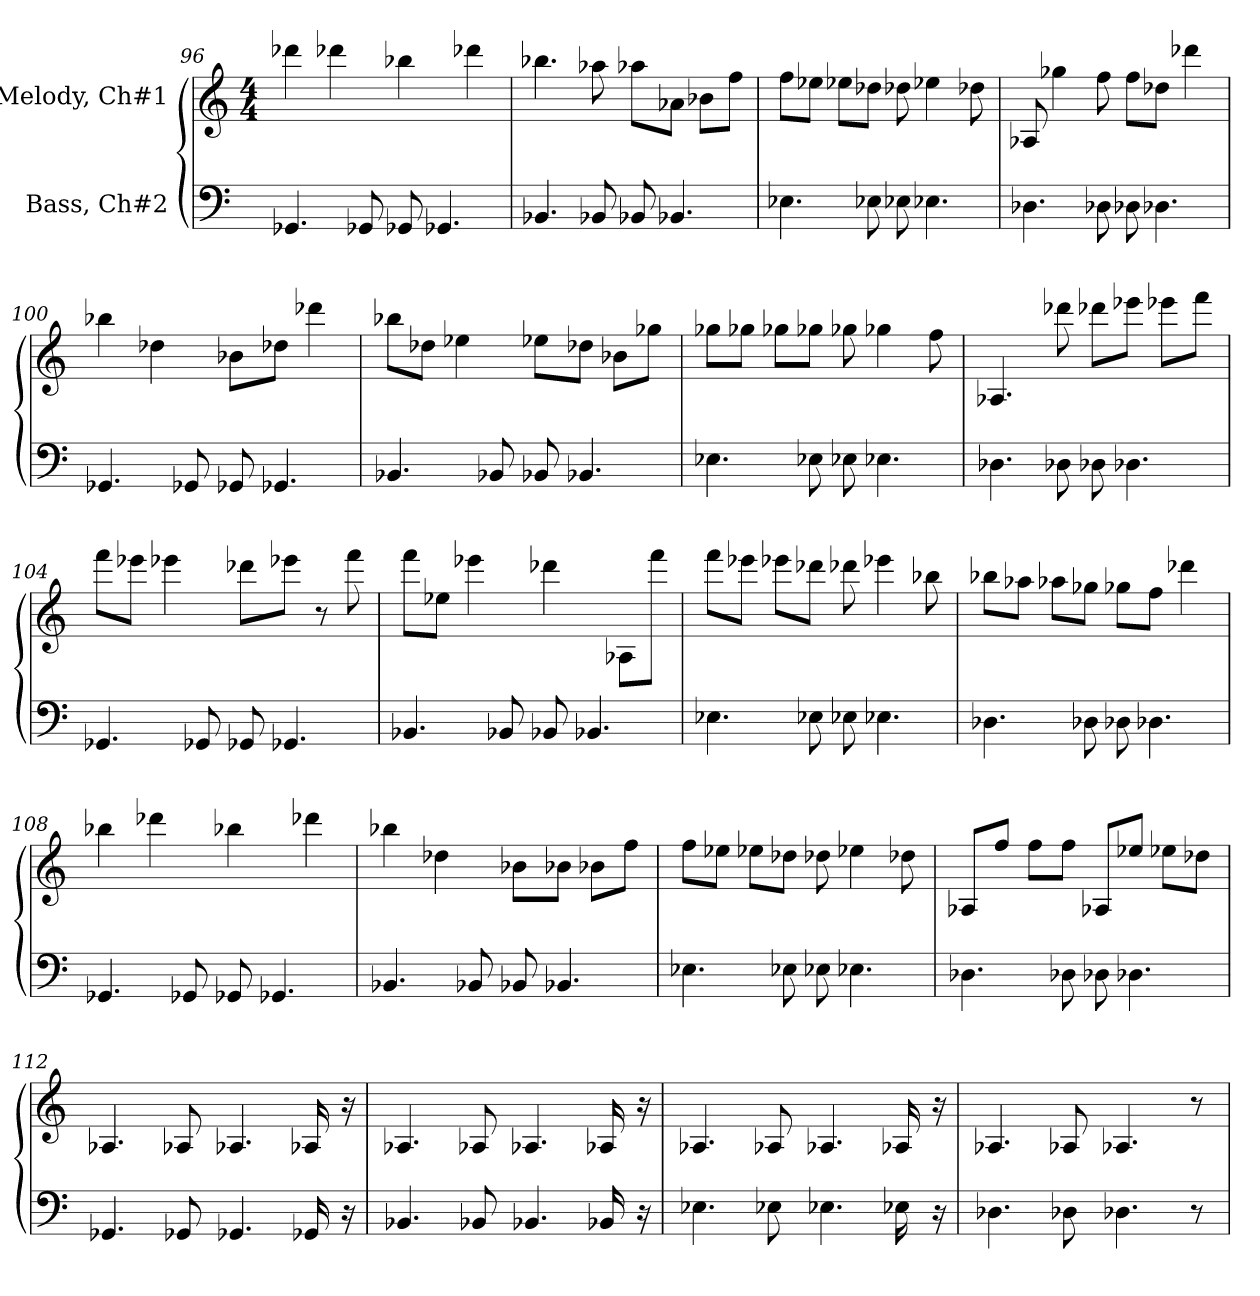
**kern	**kern
*part2	*part1
*staff2	*staff1
*I"Bass, Ch#2	*I"Melody, Ch#1
*clefF4	*
*	*M4/4
=96	=96
4.GG-X	4ddd-X
.	4ddd-X
8GG-X	.
8GG-X	4bb-X
4.GG-X	.
.	4ddd-X
=97	=97
4.BB-X	4.bb-X
8BB-X	8aa-X
8BB-X	8aa-XL
4.BB-X	8a-XJ
.	8b-XL
.	8ffJ
=98	=98
4.E-X	8ffL
.	8ee-XJ
.	8ee-XL
8E-X	8dd-XJ
8E-X	8dd-X
4.E-X	4ee-X
.	8dd-X
=99	=99
4.D-X	8A-X
.	4gg-X
8D-X	8ff
8D-X	8ffL
4.D-X	8dd-XJ
.	4ddd-X
=100	=100
4.GG-X	4bb-X
.	4dd-X
8GG-X	.
8GG-X	8b-XL
4.GG-X	8dd-XJ
.	4ddd-X
=101	=101
4.BB-X	8bb-XL
.	8dd-XJ
.	4ee-X
8BB-X	.
8BB-X	8ee-XL
4.BB-X	8dd-XJ
.	8b-XL
.	8gg-XJ
=102	=102
4.E-X	8gg-XL
.	8gg-XJ
.	8gg-XL
8E-X	8gg-XJ
8E-X	8gg-X
4.E-X	4gg-X
.	8ff
=103	=103
4.D-X	4.A-X
8D-X	8ddd-X
8D-X	8ddd-XL
4.D-X	8eee-XJ
.	8eee-XL
.	8fffJ
=104	=104
4.GG-X	8fffL
.	8eee-XJ
.	4eee-X
8GG-X	.
8GG-X	8ddd-XL
4.GG-X	8eee-XJ
.	8r
.	8fff
=105	=105
4.BB-X	8fffL
.	8ee-XJ
.	4eee-X
8BB-X	.
8BB-X	4ddd-X
4.BB-X	.
.	8A-XL
.	8fffJ
=106	=106
4.E-X	8fffL
.	8eee-XJ
.	8eee-XL
8E-X	8ddd-XJ
8E-X	8ddd-X
4.E-X	4eee-X
.	8bb-X
=107	=107
4.D-X	8bb-XL
.	8aa-XJ
.	8aa-XL
8D-X	8gg-XJ
8D-X	8gg-XL
4.D-X	8ffJ
.	4ddd-X
=108	=108
4.GG-X	4bb-X
.	4ddd-X
8GG-X	.
8GG-X	4bb-X
4.GG-X	.
.	4ddd-X
=109	=109
4.BB-X	4bb-X
.	4dd-X
8BB-X	.
8BB-X	8b-XL
4.BB-X	8b-XJ
.	8b-XL
.	8ffJ
=110	=110
4.E-X	8ffL
.	8ee-XJ
.	8ee-XL
8E-X	8dd-XJ
8E-X	8dd-X
4.E-X	4ee-X
.	8dd-X
=111	=111
4.D-X	8A-XL
.	8ffJ
.	8ffL
8D-X	8ffJ
8D-X	8A-XL
4.D-X	8ee-XJ
.	8ee-XL
.	8dd-XJ
=112	=112
4.GG-X	4.A-X
8GG-X	8A-X
4.GG-X	4.A-X
16GG-X	16A-X
16r	16r
=113	=113
4.BB-X	4.A-X
8BB-X	8A-X
4.BB-X	4.A-X
16BB-X	16A-X
16r	16r
=114	=114
4.E-X	4.A-X
8E-X	8A-X
4.E-X	4.A-X
16E-X	16A-X
16r	16r
=115	=115
4.D-X	4.A-X
8D-X	8A-X
4.D-X	4.A-X
8r	8r
=	=
*-	*-
